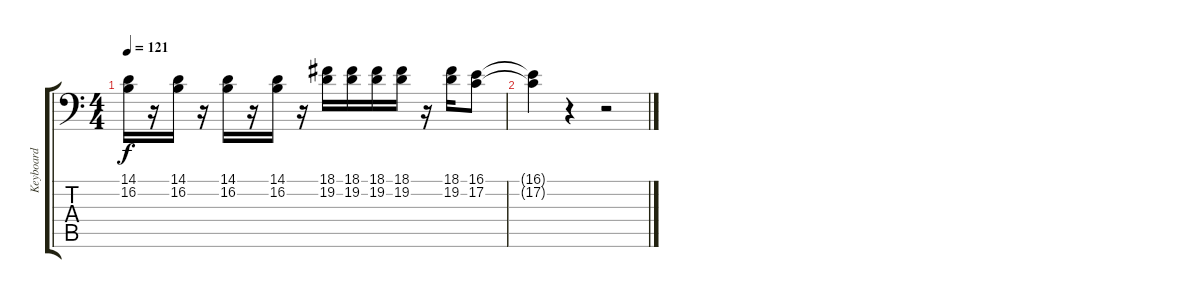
\track ("Keyboard" "Keyboard") {instrument electricgrandpiano}
\staff {score tabs}
\tuning (C3 G2 D2 A1 E1 B0) {hide}
\ts (4 4)
\tempo 121
\clef f4
\ks c
(14.1 16.2).16{dy f} r.16 (14.1 16.2).16 r.16 (14.1 16.2).16 r.16 (14.1 16.2).16 r.16 (18.1 19.2).16 (18.1 19.2).16 (18.1 19.2).16 (18.1 19.2).16 r.16 (18.1 19.2).16 (16.1 17.2).8 |
(16.1{t} 17.2{t}).4 r.4 r.2
